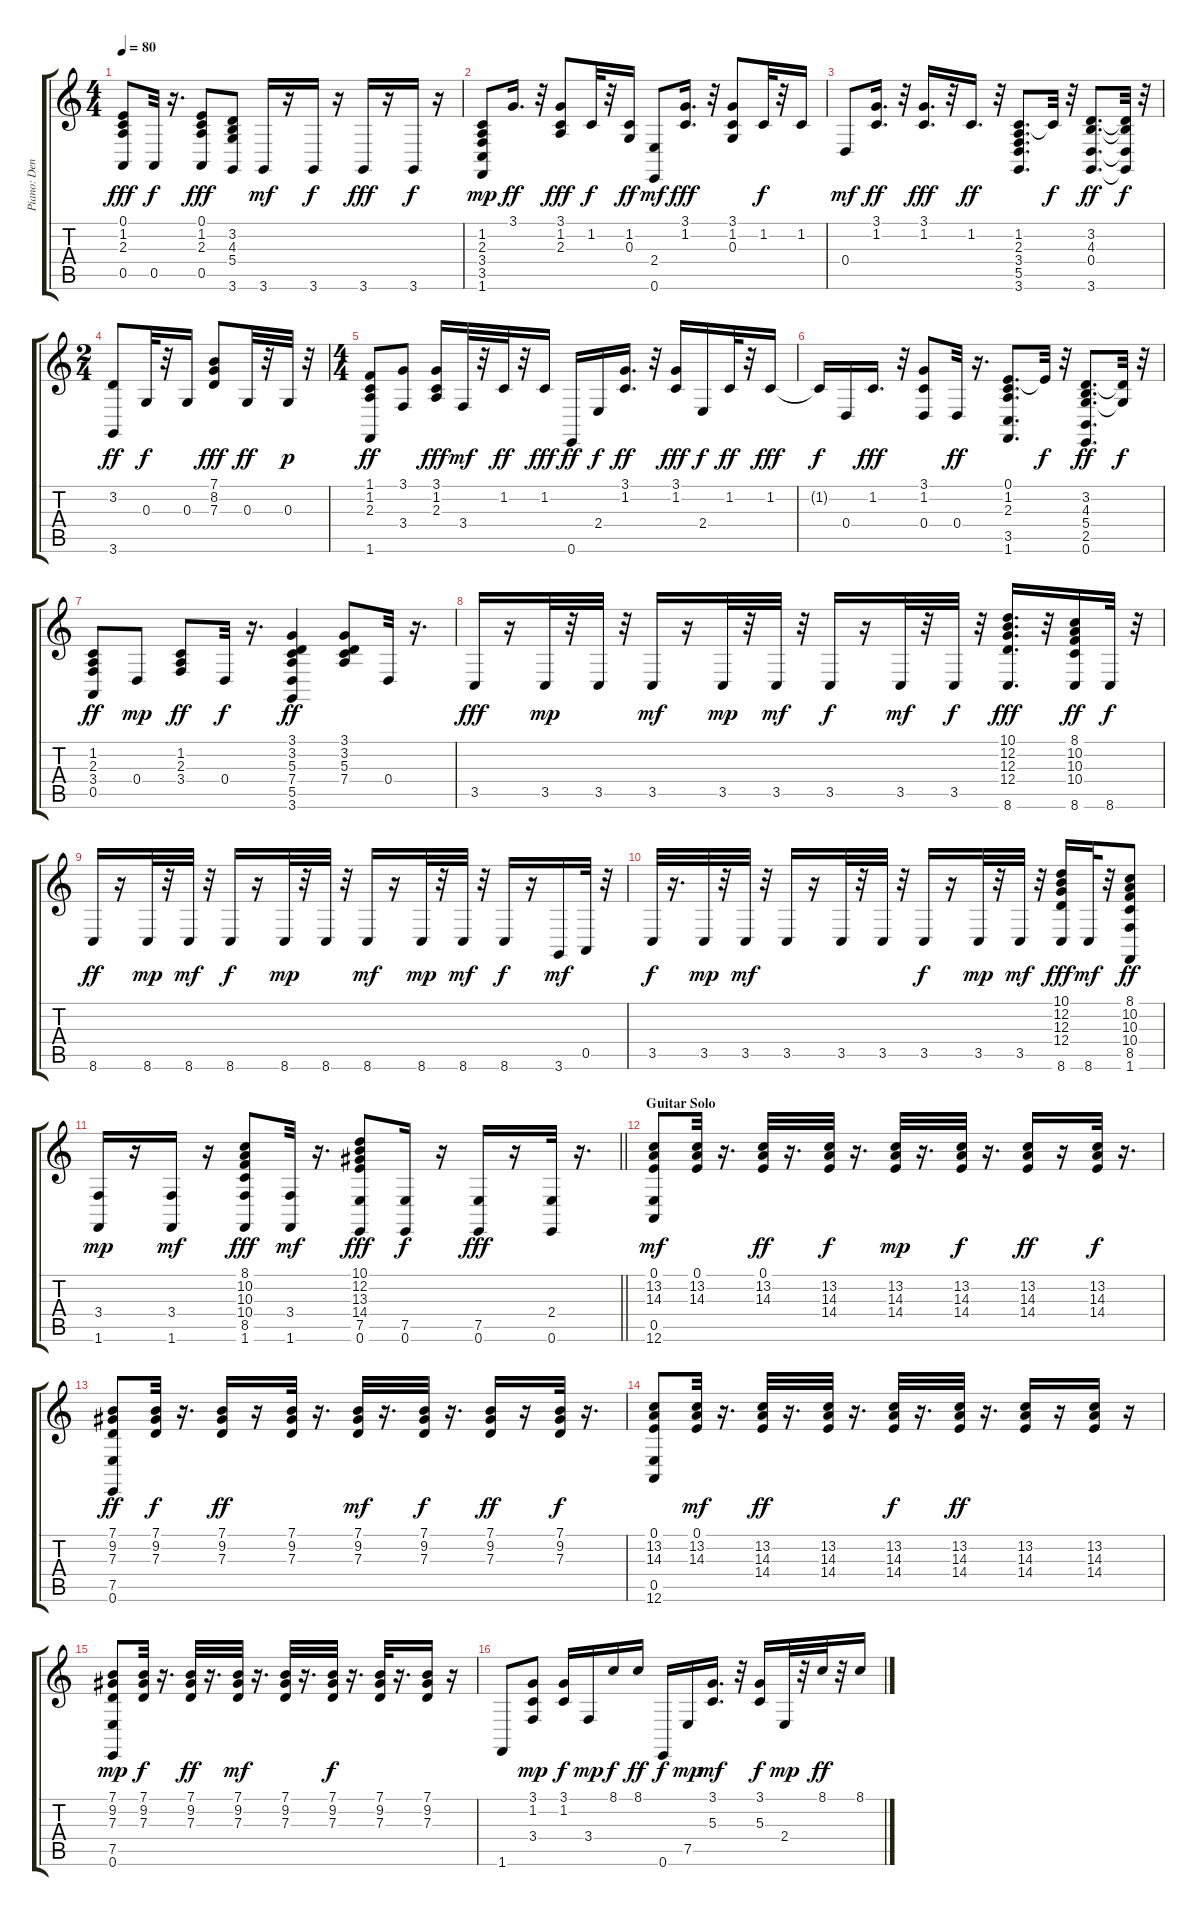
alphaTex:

\track ("Piano: Dennis DeYoung" "Piano: Den") {instrument brightacousticpiano}
\staff {score tabs}
\tuning (E4 B3 G3 D3 A2 E2) {hide}
\ts (4 4)
\tempo 80
\clef g2
\ks c
(0.1 1.2 2.3 0.5).8{dy fff} 0.5.32{dy f} r.16{d} (0.1 1.2 2.3 0.5).8{dy fff} (3.2 4.3 5.4 3.6).8 3.6.16{dy mf} r.16 3.6.16{dy f} r.16 3.6.16{dy fff} r.16 3.6.16{dy f} r.16 |
(1.2 2.3 3.4 3.5 1.6).8{dy mp} 3.1.16{d dy ff} r.32 (3.1 1.2 2.3).8{dy fff} 1.2.32{dy f} r.32 (1.2 0.3).16{dy ff} (2.4 0.6).8{dy mf} (3.1 1.2).16{d dy fff} r.32 (3.1 1.2 0.3).8 1.2.32{dy f} r.32 1.2.16 |
0.4.8{dy mf} (3.1 1.2).16{d dy ff} r.32 (3.1 1.2).16{d dy fff} r.32 1.2.16{d dy ff} r.32 (1.2 2.3 3.4 5.5 3.6).8{d} 1.2{t}.32{dy f} r.32 (3.2 4.3 0.4 3.6).8{d dy ff} (3.2{t} 4.3{t} 0.4{t} 3.6{t}).32{dy f} r.32 |
\ts (2 4)
(3.2 3.6).8{dy ff} 0.3.32{dy f} r.32 0.3.16 (7.1 8.2 7.3).8{dy fff} 0.3.32{dy ff} r.32 0.3.32{dy p} r.32 |
\ts (4 4)
(1.1 1.2 2.3 1.6).8{dy ff} (3.1 3.4).8 (3.1 1.2 2.3).16{dy fff} 3.4.32{dy mf} r.32 1.2.32{dy ff} r.32 1.2.16{dy fff} 0.6.16{dy ff} 2.4.16{dy f} (3.1 1.2).16{d dy ff} r.32 (3.1 1.2).16{dy fff} 2.4.16{dy f} 1.2.32{dy ff} r.32 1.2.16{dy fff} |
1.2{t}.16{dy f} 0.4.16 1.2.16{d dy fff} r.32 (3.1 1.2 0.4).8 0.4.32{dy ff} r.16{d} (0.1 1.2 2.3 3.5 1.6).8{d} 0.1{t}.32{dy f} r.32 (3.2 4.3 5.4 2.5 0.6).8{d dy ff} (3.2{t} 5.4{t}).32{dy f} r.32 |
(1.2 2.3 3.4 0.5).8{dy ff} 0.4.8{dy mp} (1.2 2.3 3.4).8{dy ff} 0.4.32{dy f} r.16{d} (3.1 3.2 5.3 7.4 5.5 3.6).4{dy ff} (3.1 3.2 5.3 7.4).8 0.4.32 r.16{d} |
3.5.16{dy fff} r.16 3.5.32{dy mp} r.32 3.5.32 r.32 3.5.16{dy mf} r.16 3.5.32{dy mp} r.32 3.5.32{dy mf} r.32 3.5.16{dy f} r.16 3.5.32{dy mf} r.32 3.5.32{dy f} r.32 (10.1 12.2 12.3 12.4 8.6).16{d dy fff} r.32 (8.1 10.2 10.3 10.4 8.6).16{dy ff} 8.6.32{dy f} r.32 |
8.6.16{dy ff} r.16 8.6.32{dy mp} r.32 8.6.32{dy mf} r.32 8.6.16{dy f} r.16 8.6.32{dy mp} r.32 8.6.32 r.32 8.6.16{dy mf} r.16 8.6.32{dy mp} r.32 8.6.32{dy mf} r.32 8.6.16{dy f} r.16 3.6.16{dy mf} 0.5.32 r.32 |
3.5.32{dy f} r.16{d} 3.5.32{dy mp} r.32 3.5.32{dy mf} r.32 3.5.16 r.16 3.5.32 r.32 3.5.32 r.32 3.5.16{dy f} r.16 3.5.32{dy mp} r.32 3.5.32{dy mf} r.32 (10.1 12.2 12.3 12.4 8.6).16{dy fff} 8.6.32{dy mf} r.32 (8.1 10.2 10.3 10.4 8.5 1.6).8{dy ff} |
\barLineRight lightlight
(3.4 1.6).16{dy mp} r.16 (3.4 1.6).16{dy mf} r.16 (8.1 10.2 10.3 10.4 8.5 1.6).8{dy fff} (3.4 1.6).32{dy mf} r.16{d} (10.1 12.2 13.3 14.4 7.5 0.6).8{dy fff} (7.5 0.6).16{dy f} r.16 (7.5 0.6).16{dy fff} r.16 (2.4 0.6).32 r.16{d} |
\section ("" "Guitar Solo")
(0.1 13.2 14.3 0.5 12.6).8{dy mf} (0.1 13.2 14.3).32 r.16{d} (0.1 13.2 14.3).32{dy ff} r.16{d} (13.2 14.3 14.4).32{dy f} r.16{d} (13.2 14.3 14.4).32{dy mp} r.16{d} (13.2 14.3 14.4).32{dy f} r.16{d} (13.2 14.3 14.4).16{dy ff} r.16 (13.2 14.3 14.4).32{dy f} r.16{d} |
(7.1 9.2 7.3 7.5 0.6).8{dy ff} (7.1 9.2 7.3).32{dy f} r.16{d} (7.1 9.2 7.3).16{dy ff} r.16 (7.1 9.2 7.3).32 r.16{d} (7.1 9.2 7.3).32{dy mf} r.16{d} (7.1 9.2 7.3).32{dy f} r.16{d} (7.1 9.2 7.3).16{dy ff} r.16 (7.1 9.2 7.3).32{dy f} r.16{d} |
(0.1 13.2 14.3 0.5 12.6).8 (0.1 13.2 14.3).32{dy mf} r.16{d} (13.2 14.3 14.4).32{dy ff} r.16{d} (13.2 14.3 14.4).32 r.16{d} (13.2 14.3 14.4).32{dy f} r.16{d} (13.2 14.3 14.4).32{dy ff} r.16{d} (13.2 14.3 14.4).16 r.16 (13.2 14.3 14.4).16 r.16 |
(7.1 9.2 7.3 7.5 0.6).8{dy mp} (7.1 9.2 7.3).32{dy f} r.16{d} (7.1 9.2 7.3).32{dy ff} r.16{d} (7.1 9.2 7.3).32{dy mf} r.16{d} (7.1 9.2 7.3).32 r.16{d} (7.1 9.2 7.3).32{dy f} r.16{d} (7.1 9.2 7.3).32 r.16{d} (7.1 9.2 7.3).16 r.16 |
1.6.8 (3.1 1.2 3.4).8{dy mp} (3.1 1.2).16{dy f} 3.4.16{dy mp} 8.1.16{dy f} 8.1.16{dy ff} 0.6.16{dy f} 7.5.16{dy mp} (3.1 5.3).16{d dy mf} r.32 (3.1 5.3).16{dy f} 2.4.32{dy mp} r.32 8.1.32{dy ff} r.32 8.1.16
